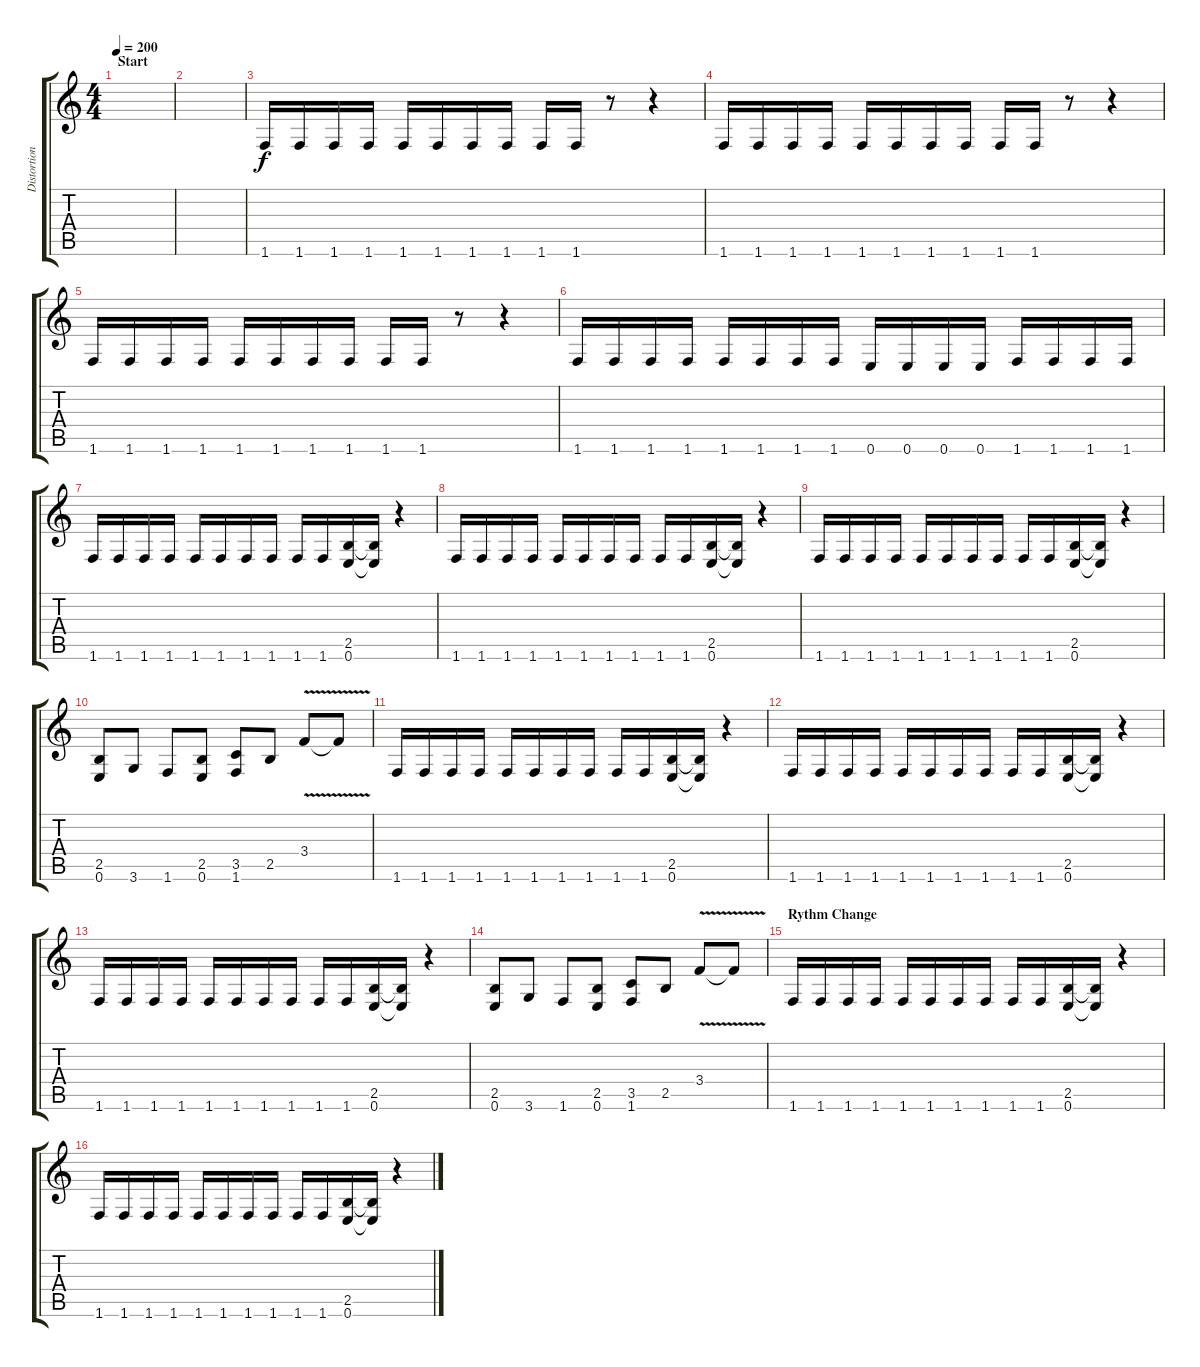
\track ("Distortion Yoe/Harp" "Distortion") {instrument distortionguitar}
\staff {score tabs}
\tuning (E4 B3 G3 D3 A2 E2) {hide}
\ts (4 4)
\section ("" "Start")
\tempo 200
\clef g2
\ks c
|
|
1.6.16 1.6.16 1.6.16 1.6.16 1.6.16 1.6.16 1.6.16 1.6.16 1.6.16 1.6.16 r.8 r.4 |
1.6.16 1.6.16 1.6.16 1.6.16 1.6.16 1.6.16 1.6.16 1.6.16 1.6.16 1.6.16 r.8 r.4 |
1.6.16 1.6.16 1.6.16 1.6.16 1.6.16 1.6.16 1.6.16 1.6.16 1.6.16 1.6.16 r.8 r.4 |
1.6.16 1.6.16 1.6.16 1.6.16 1.6.16 1.6.16 1.6.16 1.6.16 0.6.16 0.6.16 0.6.16 0.6.16 1.6.16 1.6.16 1.6.16 1.6.16 |
1.6.16 1.6.16 1.6.16 1.6.16 1.6.16 1.6.16 1.6.16 1.6.16 1.6.16 1.6.16 (2.5 0.6).16 (2.5{t} 0.6{t}).16 r.4 |
1.6.16 1.6.16 1.6.16 1.6.16 1.6.16 1.6.16 1.6.16 1.6.16 1.6.16 1.6.16 (2.5 0.6).16 (2.5{t} 0.6{t}).16 r.4 |
1.6.16 1.6.16 1.6.16 1.6.16 1.6.16 1.6.16 1.6.16 1.6.16 1.6.16 1.6.16 (2.5 0.6).16 (2.5{t} 0.6{t}).16 r.4 |
(2.5 0.6).8 3.6.8 1.6.8 (2.5 0.6).8 (3.5 1.6).8 2.5.8 3.4{v}.8 3.4{t}.8 |
1.6.16 1.6.16 1.6.16 1.6.16 1.6.16 1.6.16 1.6.16 1.6.16 1.6.16 1.6.16 (2.5 0.6).16 (2.5{t} 0.6{t}).16 r.4 |
1.6.16 1.6.16 1.6.16 1.6.16 1.6.16 1.6.16 1.6.16 1.6.16 1.6.16 1.6.16 (2.5 0.6).16 (2.5{t} 0.6{t}).16 r.4 |
1.6.16 1.6.16 1.6.16 1.6.16 1.6.16 1.6.16 1.6.16 1.6.16 1.6.16 1.6.16 (2.5 0.6).16 (2.5{t} 0.6{t}).16 r.4 |
(2.5 0.6).8 3.6.8 1.6.8 (2.5 0.6).8 (3.5 1.6).8 2.5.8 3.4{v}.8 3.4{t}.8 |
\section ("" "Rythm Change")
1.6.16 1.6.16 1.6.16 1.6.16 1.6.16 1.6.16 1.6.16 1.6.16 1.6.16 1.6.16 (2.5 0.6).16 (2.5{t} 0.6{t}).16 r.4 |
1.6.16 1.6.16 1.6.16 1.6.16 1.6.16 1.6.16 1.6.16 1.6.16 1.6.16 1.6.16 (2.5 0.6).16 (2.5{t} 0.6{t}).16 r.4
